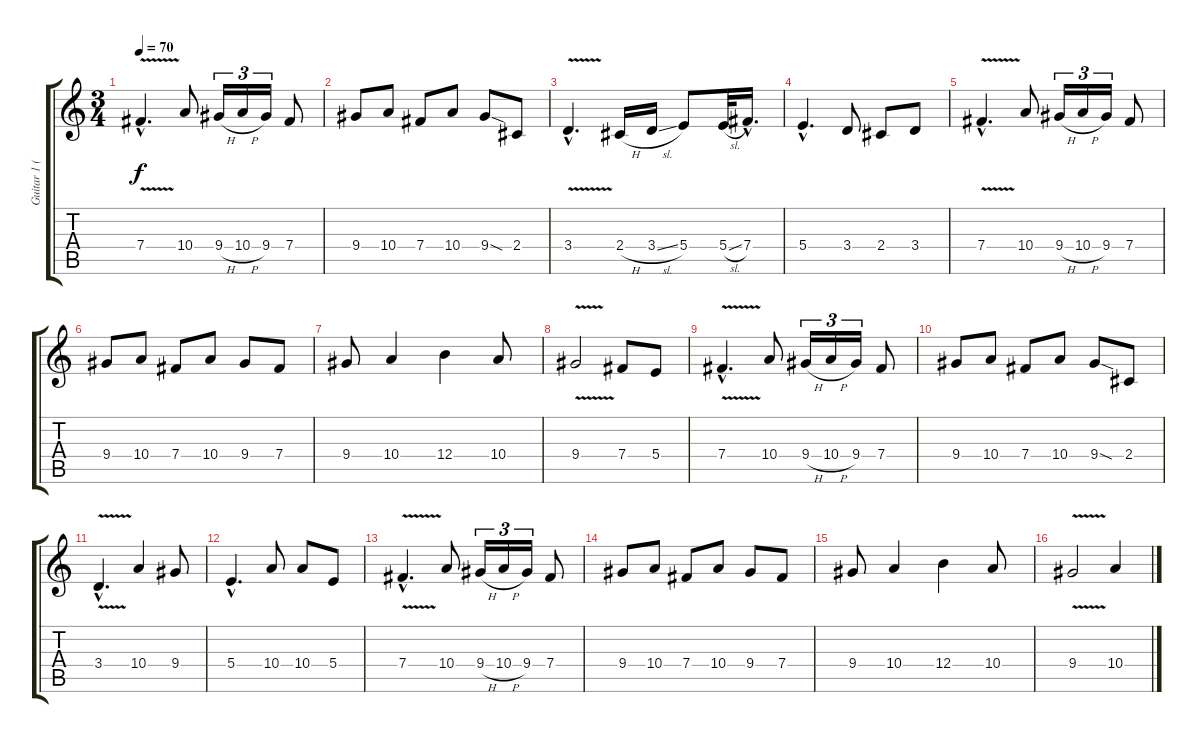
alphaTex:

\track ("Guitar 1 (Distortion)" "Guitar 1 (") {instrument distortionguitar}
\staff {score tabs}
\tuning (Db4 Ab3 E3 B2 Gb2 Db2) {hide}
\ts (3 4)
\tempo 70
\clef g2
\ks c
7.4{v hac}.4{d dy f} 10.4.8 9.4{h}.16{tu (3 2)} 10.4{h}.16{tu (3 2)} 9.4.16{tu (3 2)} 7.4.8 |
9.4.8 10.4.8 7.4.8 10.4.8 9.4{sod}.8 2.4.8 |
3.4{v hac}.4{d} 2.4{h}.16 3.4{sl}.16 5.4.8 5.4{sl}.32 7.4{hac}.16{d} |
5.4{hac}.4{d} 3.4.8 2.4.8 3.4.8 |
7.4{v hac}.4{d} 10.4.8 9.4{h}.16{tu (3 2)} 10.4{h}.16{tu (3 2)} 9.4.16{tu (3 2)} 7.4.8 |
9.4.8 10.4.8 7.4.8 10.4.8 9.4.8 7.4.8 |
9.4.8 10.4.4 12.4.4 10.4.8 |
9.4{v}.2 7.4.8 5.4.8 |
7.4{v hac}.4{d} 10.4.8 9.4{h}.16{tu (3 2)} 10.4{h}.16{tu (3 2)} 9.4.16{tu (3 2)} 7.4.8 |
9.4.8 10.4.8 7.4.8 10.4.8 9.4{sod}.8 2.4.8 |
3.4{v hac}.4{d} 10.4.4 9.4.8 |
5.4{hac}.4{d} 10.4.8 10.4.8 5.4.8 |
7.4{v hac}.4{d} 10.4.8 9.4{h}.16{tu (3 2)} 10.4{h}.16{tu (3 2)} 9.4.16{tu (3 2)} 7.4.8 |
9.4.8 10.4.8 7.4.8 10.4.8 9.4.8 7.4.8 |
9.4.8 10.4.4 12.4.4 10.4.8 |
9.4{v}.2 10.4.4
